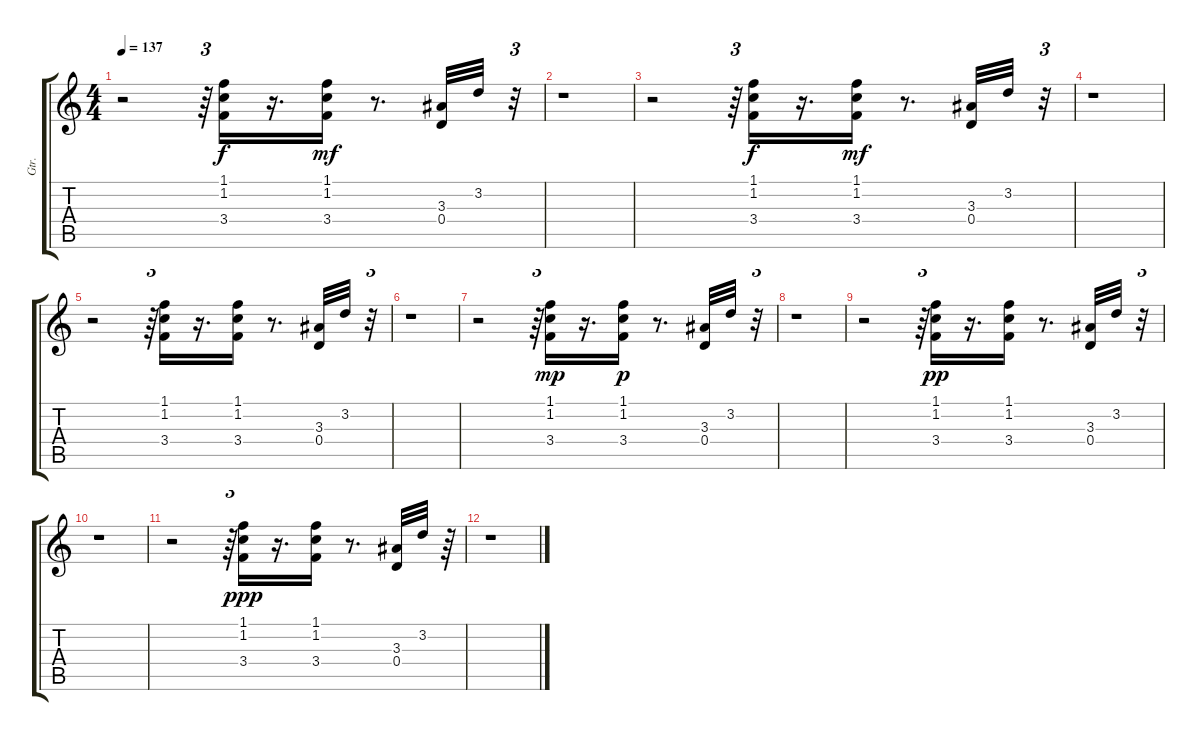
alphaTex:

\track ("Gtr." "Gtr.") {instrument distortionguitar}
\staff {score tabs}
\tuning (E4 B3 G3 D3 A2 E2) {hide}
\ts (4 4)
\tempo 137
\clef g2
\ks c
r.2{dy mf} r.64{tu (3 2)} (1.1 1.2 3.4).16{dy f} r.16{d} (1.1 1.2 3.4).16{dy mf} r.8{d} (3.3 0.4).32 3.2.32 r.32{tu (3 2)} |
r.1 |
r.2 r.64{tu (3 2)} (1.1 1.2 3.4).16{dy f} r.16{d} (1.1 1.2 3.4).16{dy mf} r.8{d} (3.3 0.4).32 3.2.32 r.32{tu (3 2)} |
r.1 |
r.2 r.64{tu (3 2)} (1.1 1.2 3.4).16 r.16{d} (1.1 1.2 3.4).16 r.8{d} (3.3 0.4).32 3.2.32 r.32{tu (3 2)} |
r.1 |
r.2 r.64{tu (3 2)} (1.1 1.2 3.4).16{dy mp} r.16{d} (1.1 1.2 3.4).16{dy p} r.8{d} (3.3 0.4).32 3.2.32 r.32{tu (3 2)} |
r.1 |
r.2 r.64{tu (3 2)} (1.1 1.2 3.4).16{dy pp} r.16{d} (1.1 1.2 3.4).16 r.8{d} (3.3 0.4).32 3.2.32 r.32{tu (3 2)} |
r.1 |
r.2 r.64{tu (3 2)} (1.1 1.2 3.4).16{dy ppp} r.16{d} (1.1 1.2 3.4).16 r.8{d} (3.3 0.4).32 3.2.32 r.64 |
r.1
